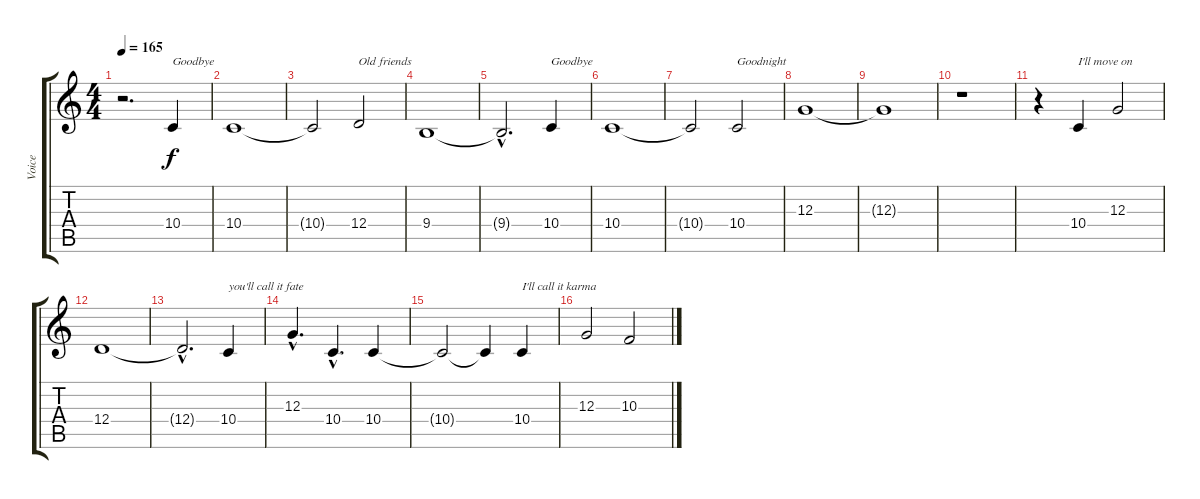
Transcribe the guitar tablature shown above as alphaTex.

\track ("Voice" "Voice") {instrument lead1square}
\staff {score tabs}
\tuning (E4 B3 G3 D3 A2 D2) {hide}
\ts (4 4)
\tempo 165
\clef g2
\ks c
r.2{d dy f} 10.4.4{txt "Goodbye"} |
10.4.1 |
10.4{t}.2 12.4.2{txt "Old friends"} |
9.4.1 |
9.4{hac t}.2{d} 10.4.4{txt "Goodbye"} |
10.4.1 |
10.4{t}.2 10.4.2{txt "Goodnight"} |
12.3.1 |
12.3{t}.1 |
r.1 |
r.4 10.4.4{txt "I'll move on"} 12.3.2 |
12.4.1 |
12.4{hac t}.2{d} 10.4.4{txt "you'll call it fate"} |
12.3{hac}.4{d} 10.4{hac}.4{d} 10.4.4 |
10.4{t}.2 10.4{t}.4 10.4.4{txt "I'll call it karma"} |
12.3.2 10.3.2
